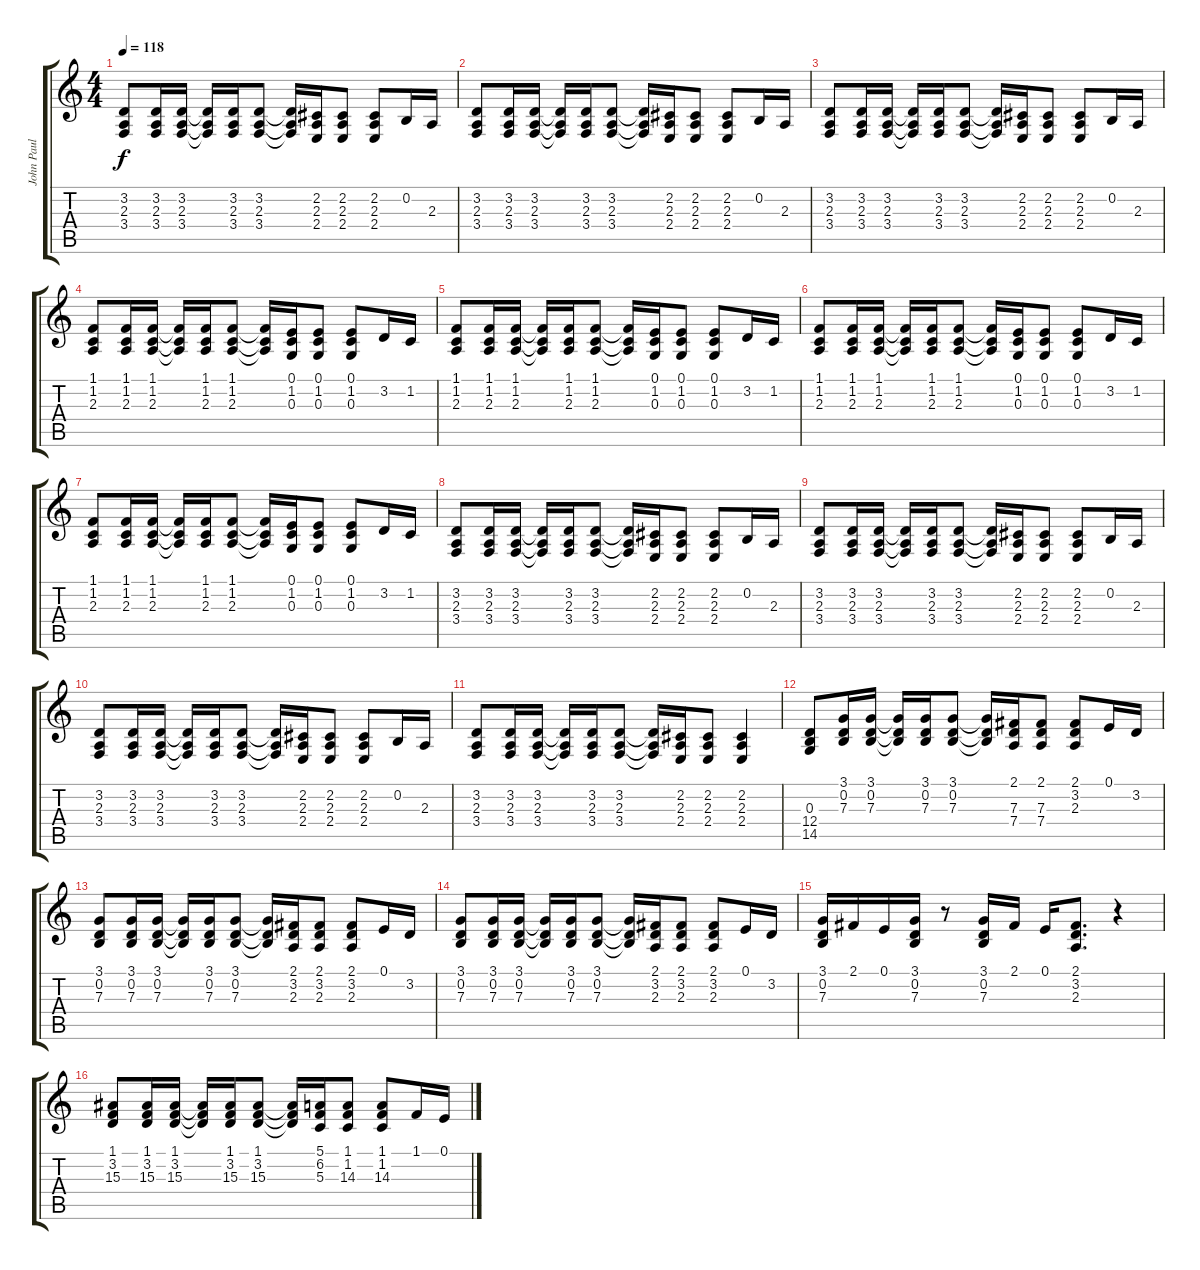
\track ("John Paul Jones (Orgão 3)" "John Paul ") {instrument brasssection}
\staff {score tabs}
\tuning (E4 B3 G3 D3 A2 E2) {hide}
\ts (4 4)
\tempo 118
\clef g2
\ks c
(3.2 2.3 3.4).8{dy f} (3.2 2.3 3.4).16 (3.2 2.3 3.4).16 (3.2{t} 2.3{t} 3.4{t}).16 (3.2 2.3 3.4).16 (3.2 2.3 3.4).8 (3.2{t} 2.3{t} 3.4{t}).16 (2.2 2.3 2.4).16 (2.2 2.3 2.4).8 (2.2 2.3 2.4).8 0.2.16 2.3.16 |
(3.2 2.3 3.4).8 (3.2 2.3 3.4).16 (3.2 2.3 3.4).16 (3.2{t} 2.3{t} 3.4{t}).16 (3.2 2.3 3.4).16 (3.2 2.3 3.4).8 (3.2{t} 2.3{t} 3.4{t}).16 (2.2 2.3 2.4).16 (2.2 2.3 2.4).8 (2.2 2.3 2.4).8 0.2.16 2.3.16 |
(3.2 2.3 3.4).8{beam Up} (3.2 2.3 3.4).16{beam Up} (3.2 2.3 3.4).16{beam Up} (3.2{t} 2.3{t} 3.4{t}).16{beam Up} (3.2 2.3 3.4).16{beam Up} (3.2 2.3 3.4).8{beam Up} (3.2{t} 2.3{t} 3.4{t}).16 (2.2 2.3 2.4).16 (2.2 2.3 2.4).8 (2.2 2.3 2.4).8 0.2.16 2.3.16 |
(1.1 1.2 2.3).8 (1.1 1.2 2.3).16 (1.1 1.2 2.3).16 (1.1{t} 1.2{t} 2.3{t}).16 (1.1 1.2 2.3).16 (1.1 1.2 2.3).8 (1.1{t} 1.2{t} 2.3{t}).16 (0.1 1.2 0.3).16 (0.1 1.2 0.3).8 (0.1 1.2 0.3).8 3.2.16 1.2.16 |
(1.1 1.2 2.3).8 (1.1 1.2 2.3).16 (1.1 1.2 2.3).16 (1.1{t} 1.2{t} 2.3{t}).16 (1.1 1.2 2.3).16 (1.1 1.2 2.3).8 (1.1{t} 1.2{t} 2.3{t}).16 (0.1 1.2 0.3).16 (0.1 1.2 0.3).8 (0.1 1.2 0.3).8 3.2.16 1.2.16 |
(1.1 1.2 2.3).8 (1.1 1.2 2.3).16 (1.1 1.2 2.3).16 (1.1{t} 1.2{t} 2.3{t}).16 (1.1 1.2 2.3).16 (1.1 1.2 2.3).8 (1.1{t} 1.2{t} 2.3{t}).16 (0.1 1.2 0.3).16 (0.1 1.2 0.3).8 (0.1 1.2 0.3).8 3.2.16 1.2.16 |
(1.1 1.2 2.3).8 (1.1 1.2 2.3).16 (1.1 1.2 2.3).16 (1.1{t} 1.2{t} 2.3{t}).16 (1.1 1.2 2.3).16 (1.1 1.2 2.3).8 (1.1{t} 1.2{t} 2.3{t}).16 (0.1 1.2 0.3).16 (0.1 1.2 0.3).8 (0.1 1.2 0.3).8 3.2.16 1.2.16 |
(3.2 2.3 3.4).8{beam Up} (3.2 2.3 3.4).16{beam Up} (3.2 2.3 3.4).16{beam Up} (3.2{t} 2.3{t} 3.4{t}).16{beam Up} (3.2 2.3 3.4).16{beam Up} (3.2 2.3 3.4).8{beam Up} (3.2{t} 2.3{t} 3.4{t}).16 (2.2 2.3 2.4).16 (2.2 2.3 2.4).8 (2.2 2.3 2.4).8 0.2.16 2.3.16 |
(3.2 2.3 3.4).8{beam Up} (3.2 2.3 3.4).16{beam Up} (3.2 2.3 3.4).16{beam Up} (3.2{t} 2.3{t} 3.4{t}).16{beam Up} (3.2 2.3 3.4).16{beam Up} (3.2 2.3 3.4).8{beam Up} (3.2{t} 2.3{t} 3.4{t}).16 (2.2 2.3 2.4).16 (2.2 2.3 2.4).8 (2.2 2.3 2.4).8 0.2.16 2.3.16 |
(3.2 2.3 3.4).8{beam Up} (3.2 2.3 3.4).16{beam Up} (3.2 2.3 3.4).16{beam Up} (3.2{t} 2.3{t} 3.4{t}).16{beam Up} (3.2 2.3 3.4).16{beam Up} (3.2 2.3 3.4).8{beam Up} (3.2{t} 2.3{t} 3.4{t}).16 (2.2 2.3 2.4).16 (2.2 2.3 2.4).8 (2.2 2.3 2.4).8 0.2.16 2.3.16 |
(3.2 2.3 3.4).8{beam Up} (3.2 2.3 3.4).16{beam Up} (3.2 2.3 3.4).16{beam Up} (3.2{t} 2.3{t} 3.4{t}).16{beam Up} (3.2 2.3 3.4).16{beam Up} (3.2 2.3 3.4).8{beam Up} (3.2{t} 2.3{t} 3.4{t}).16 (2.2 2.3 2.4).16 (2.2 2.3 2.4).8 (2.2 2.3 2.4).4 |
(0.3 12.4 14.5).8 (3.1 0.2 7.3).16 (3.1 0.2 7.3).16 (3.1{t} 0.2{t} 7.3{t}).16 (3.1 0.2 7.3).16 (3.1 0.2 7.3).8 (3.1{t} 0.2{t} 7.3{t}).16 (2.1 7.3 7.4).16 (2.1 7.3 7.4).8 (2.1 3.2 2.3).8 0.1.16 3.2.16 |
(3.1 0.2 7.3).8 (3.1 0.2 7.3).16 (3.1 0.2 7.3).16 (3.1{t} 0.2{t} 7.3{t}).16 (3.1 0.2 7.3).16 (3.1 0.2 7.3).8 (3.1{t} 0.2{t} 7.3{t}).16 (2.1 3.2 2.3).16 (2.1 3.2 2.3).8 (2.1 3.2 2.3).8 0.1.16 3.2.16 |
(3.1 0.2 7.3).8 (3.1 0.2 7.3).16 (3.1 0.2 7.3).16 (3.1{t} 0.2{t} 7.3{t}).16 (3.1 0.2 7.3).16 (3.1 0.2 7.3).8 (3.1{t} 0.2{t} 7.3{t}).16 (2.1 3.2 2.3).16 (2.1 3.2 2.3).8 (2.1 3.2 2.3).8 0.1.16 3.2.16 |
(3.1 0.2 7.3).16 2.1.16 0.1.16 (3.1 0.2 7.3).16 r.8 (3.1 0.2 7.3).16 2.1.16 0.1.16 (2.1 3.2 2.3).8{d} r.4 |
(1.1 3.2 15.3).8 (1.1 3.2 15.3).16 (1.1 3.2 15.3).16 (1.1{t} 3.2{t} 15.3{t}).16 (1.1 3.2 15.3).16 (1.1 3.2 15.3).8 (1.1{t} 3.2{t} 15.3{t}).16 (5.1 6.2 5.3).16 (1.1 1.2 14.3).8 (1.1 1.2 14.3).8 1.1.16 0.1.16
